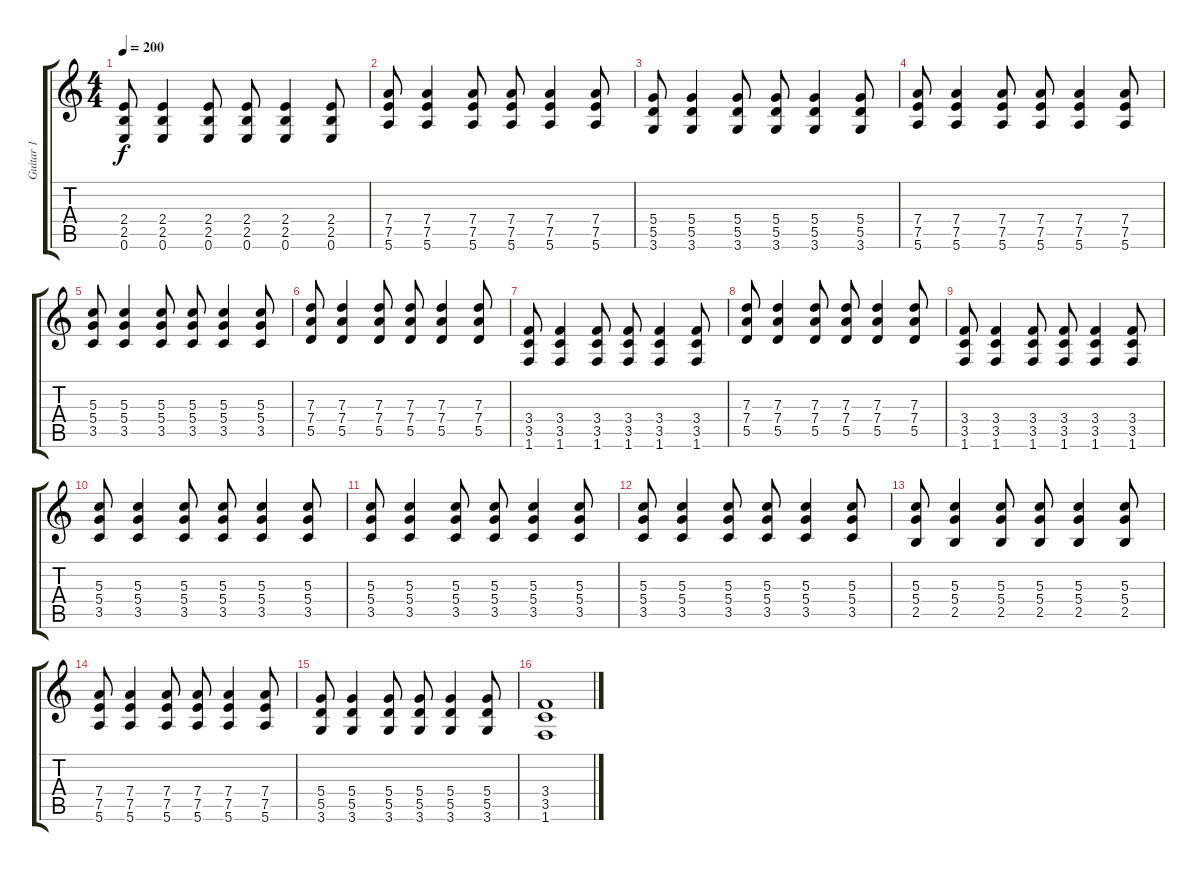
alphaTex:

\track ("Guitar 1" "Guitar 1") {instrument distortionguitar}
\staff {score tabs}
\tuning (E4 B3 G3 D3 A2 E2) {hide}
\ts (4 4)
\tempo 200
\clef g2
\ks c
(2.4 2.5 0.6).8{dy f} (2.4 2.5 0.6).4 (2.4 2.5 0.6).8 (2.4 2.5 0.6).8 (2.4 2.5 0.6).4 (2.4 2.5 0.6).8 |
(7.4 7.5 5.6).8 (7.4 7.5 5.6).4 (7.4 7.5 5.6).8 (7.4 7.5 5.6).8 (7.4 7.5 5.6).4 (7.4 7.5 5.6).8 |
(5.4 5.5 3.6).8 (5.4 5.5 3.6).4 (5.4 5.5 3.6).8 (5.4 5.5 3.6).8 (5.4 5.5 3.6).4 (5.4 5.5 3.6).8 |
(7.4 7.5 5.6).8 (7.4 7.5 5.6).4 (7.4 7.5 5.6).8 (7.4 7.5 5.6).8 (7.4 7.5 5.6).4 (7.4 7.5 5.6).8 |
(5.3 5.4 3.5).8 (5.3 5.4 3.5).4 (5.3 5.4 3.5).8 (5.3 5.4 3.5).8 (5.3 5.4 3.5).4 (5.3 5.4 3.5).8 |
(7.3 7.4 5.5).8 (7.3 7.4 5.5).4 (7.3 7.4 5.5).8 (7.3 7.4 5.5).8 (7.3 7.4 5.5).4 (7.3 7.4 5.5).8 |
(3.4 3.5 1.6).8 (3.4 3.5 1.6).4 (3.4 3.5 1.6).8 (3.4 3.5 1.6).8 (3.4 3.5 1.6).4 (3.4 3.5 1.6).8 |
(7.3 7.4 5.5).8 (7.3 7.4 5.5).4 (7.3 7.4 5.5).8 (7.3 7.4 5.5).8 (7.3 7.4 5.5).4 (7.3 7.4 5.5).8 |
(3.4 3.5 1.6).8 (3.4 3.5 1.6).4 (3.4 3.5 1.6).8 (3.4 3.5 1.6).8 (3.4 3.5 1.6).4 (3.4 3.5 1.6).8 |
(5.3 5.4 3.5).8 (5.3 5.4 3.5).4 (5.3 5.4 3.5).8 (5.3 5.4 3.5).8 (5.3 5.4 3.5).4 (5.3 5.4 3.5).8 |
(5.3 5.4 3.5).8 (5.3 5.4 3.5).4 (5.3 5.4 3.5).8 (5.3 5.4 3.5).8 (5.3 5.4 3.5).4 (5.3 5.4 3.5).8 |
(5.3 5.4 3.5).8 (5.3 5.4 3.5).4 (5.3 5.4 3.5).8 (5.3 5.4 3.5).8 (5.3 5.4 3.5).4 (5.3 5.4 3.5).8 |
(5.3 5.4 2.5).8 (5.3 5.4 2.5).4 (5.3 5.4 2.5).8 (5.3 5.4 2.5).8 (5.3 5.4 2.5).4 (5.3 5.4 2.5).8 |
(7.4 7.5 5.6).8 (7.4 7.5 5.6).4 (7.4 7.5 5.6).8 (7.4 7.5 5.6).8 (7.4 7.5 5.6).4 (7.4 7.5 5.6).8 |
(5.4 5.5 3.6).8 (5.4 5.5 3.6).4 (5.4 5.5 3.6).8 (5.4 5.5 3.6).8 (5.4 5.5 3.6).4 (5.4 5.5 3.6).8 |
(3.4 3.5 1.6).1
